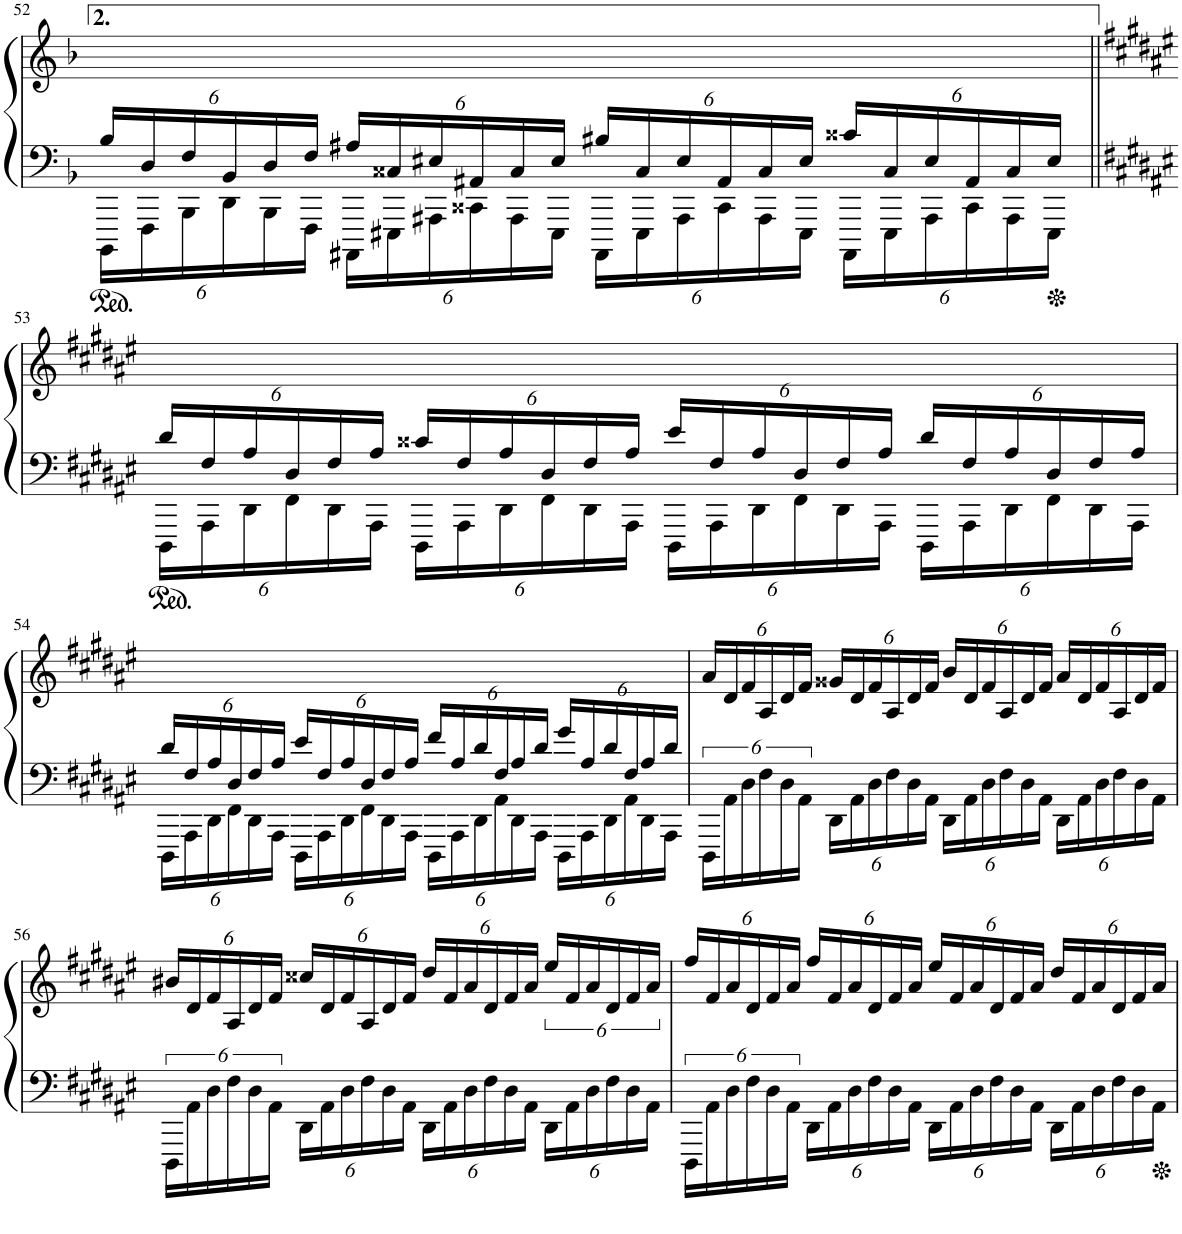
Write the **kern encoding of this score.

**kern	**kern
*part1	*part1
*staff2	*staff1
*I"Piano	*
*I'Pno.	*
!!LO:PB:g=z
*clefF4	*clefG2
*k[b-]	*k[b-]
*M4/4	*M4/4
*Xbrackettup	*
=52	=52
*^	*
24B-/LL	24BBBB-\LL	1ryy
24D/	24FFF\	.
24F/	24BBB-\	.
24BB-/	24DD\	.
24D/	24BBB-\	.
24F/JJ	24FFF\JJ	.
24A#X/LL	24AAAA#X\LL	.
24C##X/	24EEE#X\	.
24E#X/	24AAA#X\	.
24AA#X/	24CC##X\	.
24C##/	24AAA#\	.
24E#/JJ	24EEE#\JJ	.
24B#X/LL	24AAAA#\LL	.
24C##/	24EEE#\	.
24E#/	24AAA#\	.
24AA#/	24CC##\	.
24C##/	24AAA#\	.
24E#/JJ	24EEE#\JJ	.
24c##X/LL	24AAAA#\LL	.
24C##/	24EEE#\	.
24E#/	24AAA#\	.
24AA#/	24CC##\	.
24C##/	24AAA#\	.
24E#/JJ	24EEE#\JJ	.
!!LO:LB:g=z
=53||	=53||	=53||
*k[f#c#g#d#a#e#]	*	*k[f#c#g#d#a#e#]
24d#/LL	24DDD#\LL	1ryy
24F#/	24AAA#\	.
24A#/	24DD#\	.
24D#/	24FF#\	.
24F#/	24DD#\	.
24A#/JJ	24AAA#\JJ	.
24c##X/LL	24DDD#\LL	.
24F#/	24AAA#\	.
24A#/	24DD#\	.
24D#/	24FF#\	.
24F#/	24DD#\	.
24A#/JJ	24AAA#\JJ	.
24e#/LL	24DDD#\LL	.
24F#/	24AAA#\	.
24A#/	24DD#\	.
24D#/	24FF#\	.
24F#/	24DD#\	.
24A#/JJ	24AAA#\JJ	.
24d#/LL	24DDD#\LL	.
24F#/	24AAA#\	.
24A#/	24DD#\	.
24D#/	24FF#\	.
24F#/	24DD#\	.
24A#/JJ	24AAA#\JJ	.
!!LO:LB:g=z
=54	=54	=54
24d#/LL	24DDD#\LL	1ryy
24F#/	24AAA#\	.
24A#/	24DD#\	.
24D#/	24FF#\	.
24F#/	24DD#\	.
24A#/JJ	24AAA#\JJ	.
24e#/LL	24DDD#\LL	.
24F#/	24AAA#\	.
24A#/	24DD#\	.
24D#/	24FF#\	.
24F#/	24DD#\	.
24A#/JJ	24AAA#\JJ	.
24f#/LL	24DDD#\LL	.
24A#/	24AAA#\	.
24d#/	24DD#\	.
24F#/	24AA#\	.
24A#/	24DD#\	.
24d#/JJ	24AAA#\JJ	.
24g#/LL	24DDD#\LL	.
24A#/	24AAA#\	.
24d#/	24DD#\	.
24F#/	24AA#\	.
24A#/	24DD#\	.
24d#/JJ	24AAA#\JJ	.
*v	*v	*
=55	=55
*brackettup	*Xbrackettup
24DDD#\LL	24a#/LL
24AA#\	24d#/
24D#\	24f#/
24F#\	24A#/
24D#\	24d#/
24AA#\JJ	24f#/JJ
*Xbrackettup	*
24DD#\LL	24g##X/LL
24AA#\	24d#/
24D#\	24f#/
24F#\	24A#/
24D#\	24d#/
24AA#\JJ	24f#/JJ
24DD#\LL	24b/LL
24AA#\	24d#/
24D#\	24f#/
24F#\	24A#/
24D#\	24d#/
24AA#\JJ	24f#/JJ
24DD#\LL	24a#/LL
24AA#\	24d#/
24D#\	24f#/
24F#\	24A#/
24D#\	24d#/
24AA#\JJ	24f#/JJ
!!LO:LB:g=z
=56	=56
*brackettup	*
24DDD#\LL	24b#X/LL
24AA#\	24d#/
24D#\	24f#/
24F#\	24A#/
24D#\	24d#/
24AA#\JJ	24f#/JJ
*Xbrackettup	*
24DD#\LL	24cc##X/LL
24AA#\	24d#/
24D#\	24f#/
24F#\	24A#/
24D#\	24d#/
24AA#\JJ	24f#/JJ
24DD#\LL	24dd#/LL
24AA#\	24f#/
24D#\	24a#/
24F#\	24d#/
24D#\	24f#/
24AA#\JJ	24a#/JJ
*	*brackettup
24DD#\LL	24ee#/LL
24AA#\	24f#/
24D#\	24a#/
24F#\	24d#/
24D#\	24f#/
24AA#\JJ	24a#/JJ
=57	=57
*brackettup	*Xbrackettup
24DDD#\LL	24ff#/LL
24AA#\	24f#/
24D#\	24a#/
24F#\	24d#/
24D#\	24f#/
24AA#\JJ	24a#/JJ
*Xbrackettup	*
24DD#\LL	24ff#/LL
24AA#\	24f#/
24D#\	24a#/
24F#\	24d#/
24D#\	24f#/
24AA#\JJ	24a#/JJ
24DD#\LL	24ee#/LL
24AA#\	24f#/
24D#\	24a#/
24F#\	24d#/
24D#\	24f#/
24AA#\JJ	24a#/JJ
24DD#\LL	24dd#/LL
24AA#\	24f#/
24D#\	24a#/
24F#\	24d#/
24D#\	24f#/
24AA#\JJ	24a#/JJ
=	=
*-	*-
